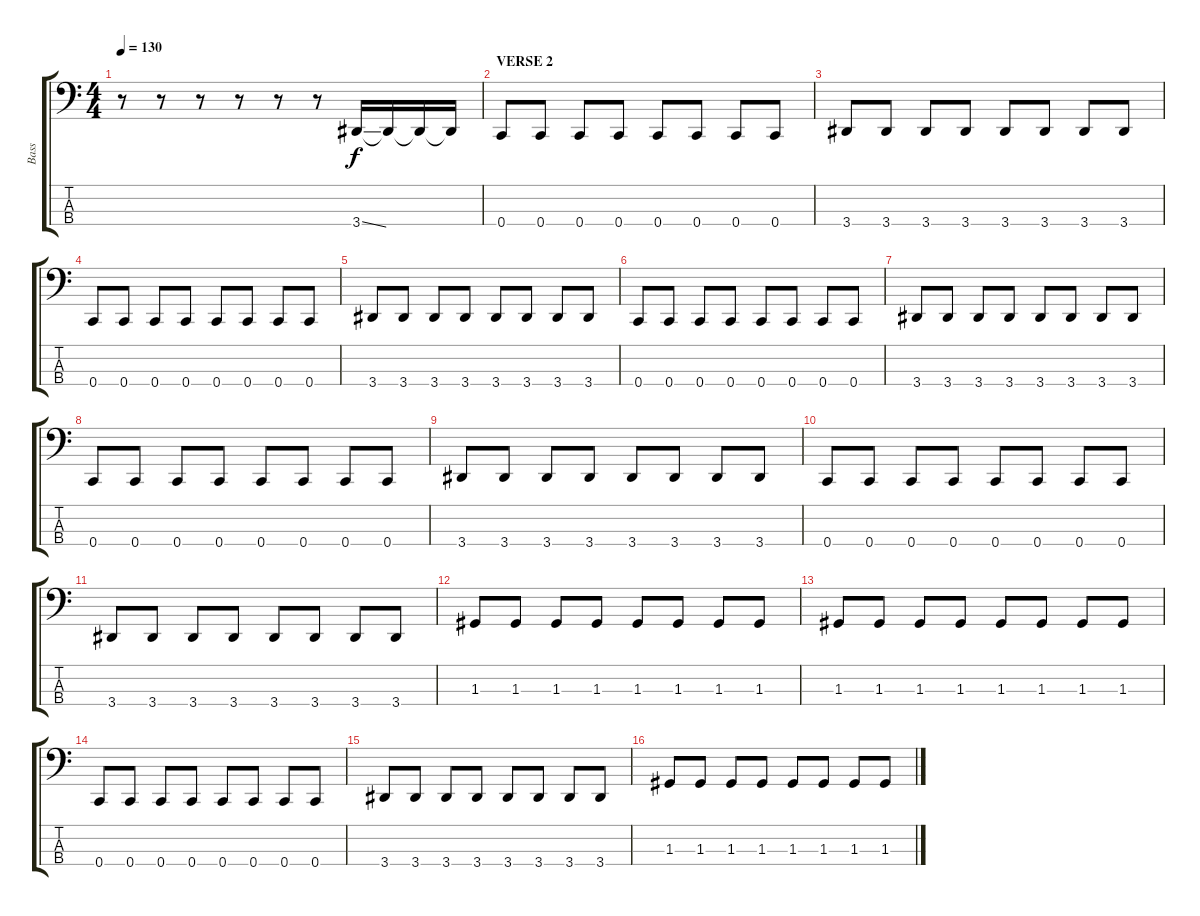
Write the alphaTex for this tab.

\track ("Bass" "Bass") {instrument electricbasspick}
\staff {score tabs}
\tuning (F2 C2 G1 C1) {hide}
\ts (4 4)
\tempo 130
\clef f4
\ks c
r.8{dy f} r.8 r.8 r.8 r.8 r.8 3.4{ss}.16 3.4{t}.16 3.4{t}.16 3.4{t}.16 |
\section ("" "VERSE 2")
0.4.8 0.4.8 0.4.8 0.4.8 0.4.8 0.4.8 0.4.8 0.4.8 |
3.4.8 3.4.8 3.4.8 3.4.8 3.4.8 3.4.8 3.4.8 3.4.8 |
0.4.8 0.4.8 0.4.8 0.4.8 0.4.8 0.4.8 0.4.8 0.4.8 |
3.4.8 3.4.8 3.4.8 3.4.8 3.4.8 3.4.8 3.4.8 3.4.8 |
0.4.8 0.4.8 0.4.8 0.4.8 0.4.8 0.4.8 0.4.8 0.4.8 |
3.4.8 3.4.8 3.4.8 3.4.8 3.4.8 3.4.8 3.4.8 3.4.8 |
0.4.8 0.4.8 0.4.8 0.4.8 0.4.8 0.4.8 0.4.8 0.4.8 |
3.4.8 3.4.8 3.4.8 3.4.8 3.4.8 3.4.8 3.4.8 3.4.8 |
0.4.8 0.4.8 0.4.8 0.4.8 0.4.8 0.4.8 0.4.8 0.4.8 |
3.4.8 3.4.8 3.4.8 3.4.8 3.4.8 3.4.8 3.4.8 3.4.8 |
1.3.8 1.3.8 1.3.8 1.3.8 1.3.8 1.3.8 1.3.8 1.3.8 |
1.3.8 1.3.8 1.3.8 1.3.8 1.3.8 1.3.8 1.3.8 1.3.8 |
0.4.8 0.4.8 0.4.8 0.4.8 0.4.8 0.4.8 0.4.8 0.4.8 |
3.4.8 3.4.8 3.4.8 3.4.8 3.4.8 3.4.8 3.4.8 3.4.8 |
1.3.8 1.3.8 1.3.8 1.3.8 1.3.8 1.3.8 1.3.8 1.3.8
